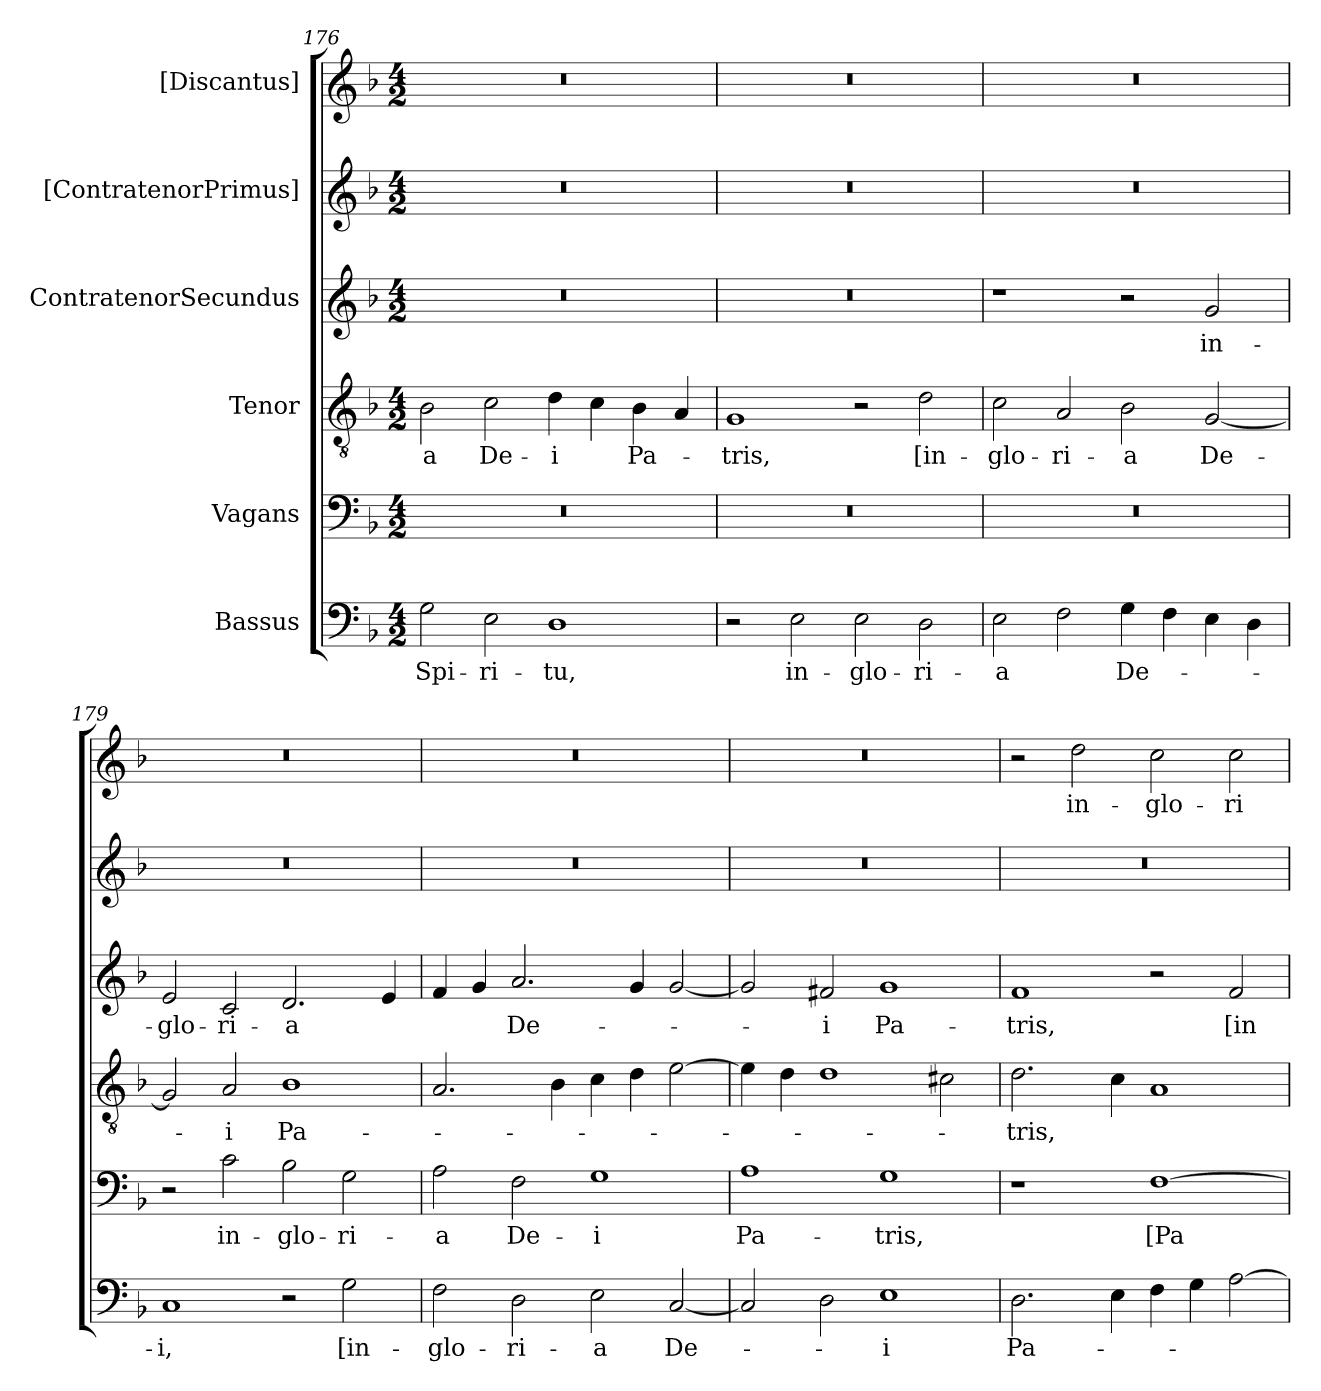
**kern	**text	**kern	**text	**kern	**text	**kern	**text	**kern	**kern	**text
*part6	*part6	*part5	*part5	*part4	*part4	*part3	*part3	*part2	*part1	*part1
*staff6	*staff6	*staff5	*staff5	*staff4	*staff4	*staff3	*staff3	*staff2	*staff1	*staff1
*I"Bassus	*	*I"Vagans	*	*I"Tenor	*	*I"ContratenorSecundus	*	*I"[ContratenorPrimus]	*I"[Discantus]	*
*clefF4	*	*clefF4	*	*clefGv2	*	*clefG2	*	*clefG2	*clefG2	*
*k[b-]	*	*k[b-]	*	*k[b-]	*	*k[b-]	*	*k[b-]	*k[b-]	*
*M4/2	*	*M4/2	*	*M4/2	*	*M4/2	*	*M4/2	*M4/2	*
=176	=176	=176	=176	=176	=176	=176	=176	=176	=176	=176
2G\	Spi-	0r	.	2B-\	-a	0r	.	0r	0r	.
2E\	-ri-	.	.	2c\	De-	.	.	.	.	.
1D\	-tu,	.	.	4d\	-i	.	.	.	.	.
.	.	.	.	4c\	.	.	.	.	.	.
.	.	.	.	4B-\	Pa-	.	.	.	.	.
.	.	.	.	4A/	.	.	.	.	.	.
=177	=177	=177	=177	=177	=177	=177	=177	=177	=177	=177
2r	.	0r	.	1G/	-tris,	0r	.	0r	0r	.
2E\	in-	.	.	.	.	.	.	.	.	.
2E\	glo-	.	.	2r	.	.	.	.	.	.
2D\	-ri-	.	.	2d\	[in-	.	.	.	.	.
=178	=178	=178	=178	=178	=178	=178	=178	=178	=178	=178
2E\	-a	0r	.	2c\	glo-	1r	.	0r	0r	.
2F\	.	.	.	2A/	-ri-	.	.	.	.	.
4G\	De-	.	.	2B-\	-a	2r	.	.	.	.
4F\	.	.	.	.	.	.	.	.	.	.
4E\	.	.	.	[2G/	De-	2g/	in-	.	.	.
4D\	.	.	.	.	.	.	.	.	.	.
=179	=179	=179	=179	=179	=179	=179	=179	=179	=179	=179
1C/	-i,	2r	.	2G/]	.	2e/	glo-	0r	0r	.
.	.	2c\	in-	2A/	-i	2c/	-ri-	.	.	.
2r	.	2B-\	glo-	1B-\	Pa-	2.d/	-a	.	.	.
2G\	[in-	2G\	-ri-	.	.	.	.	.	.	.
.	.	.	.	.	.	4e/	.	.	.	.
=180	=180	=180	=180	=180	=180	=180	=180	=180	=180	=180
2F\	glo-	2A\	-a	2.A/	.	4f/	.	0r	0r	.
.	.	.	.	.	.	4g/	.	.	.	.
2D\	-ri-	2F\	De-	.	.	2.a/	De-	.	.	.
.	.	.	.	4B-\	.	.	.	.	.	.
2E\	-a	1G\	-i	4c\	.	.	.	.	.	.
.	.	.	.	4d\	.	4g/	.	.	.	.
[2C/	De-	.	.	[2e\	.	[2g/	.	.	.	.
=181	=181	=181	=181	=181	=181	=181	=181	=181	=181	=181
2C/]	.	1A\	Pa-	4e\]	.	2g/]	.	0r	0r	.
.	.	.	.	4d\	.	.	.	.	.	.
2D\	.	.	.	1d\	.	2f#X/	-i	.	.	.
1E\	-i	1G\	-tris,	.	.	1g/	Pa-	.	.	.
.	.	.	.	2c#X\	.	.	.	.	.	.
=182	=182	=182	=182	=182	=182	=182	=182	=182	=182	=182
2.D\	Pa-	1r	.	2.d\	-tris,	1f/	-tris,	0r	2r	.
.	.	.	.	.	.	.	.	.	2dd\	in-
4E\	.	.	.	4c\	.	.	.	.	.	.
4F\	.	[1F\	[Pa-	1A/	.	2r	.	.	2cc\	glo-
4G\	.	.	.	.	.	.	.	.	.	.
[2A\	.	.	.	.	.	2f/	[in-	.	2cc\	-ri-
=	=	=	=	=	=	=	=	=	=	=
*-	*-	*-	*-	*-	*-	*-	*-	*-	*-	*-
